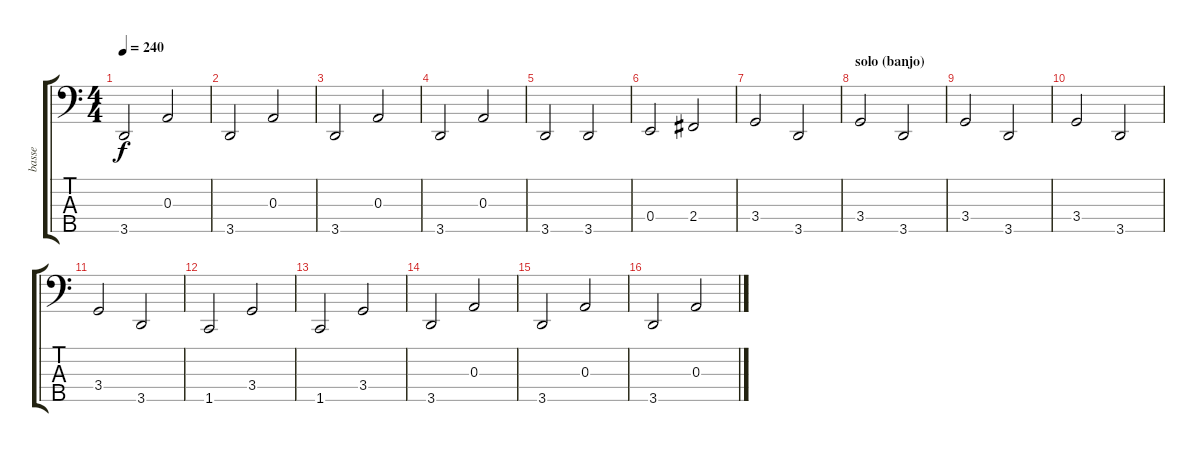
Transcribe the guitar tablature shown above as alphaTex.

\track ("basse" "basse") {instrument acousticguitarnylon}
\staff {score tabs}
\tuning (G2 D2 A1 E1 B0) {hide}
\ts (4 4)
\tempo 240
\clef f4
\ks c
3.5.2{dy f} 0.3.2 |
3.5.2 0.3.2 |
3.5.2 0.3.2 |
3.5.2 0.3.2 |
3.5.2 3.5.2 |
0.4.2 2.4.2 |
3.4.2 3.5.2 |
\section ("" "solo (banjo)")
3.4.2 3.5.2 |
3.4.2 3.5.2 |
3.4.2 3.5.2 |
3.4.2 3.5.2 |
1.5.2 3.4.2 |
1.5.2 3.4.2 |
3.5.2 0.3.2 |
3.5.2 0.3.2 |
3.5.2 0.3.2
